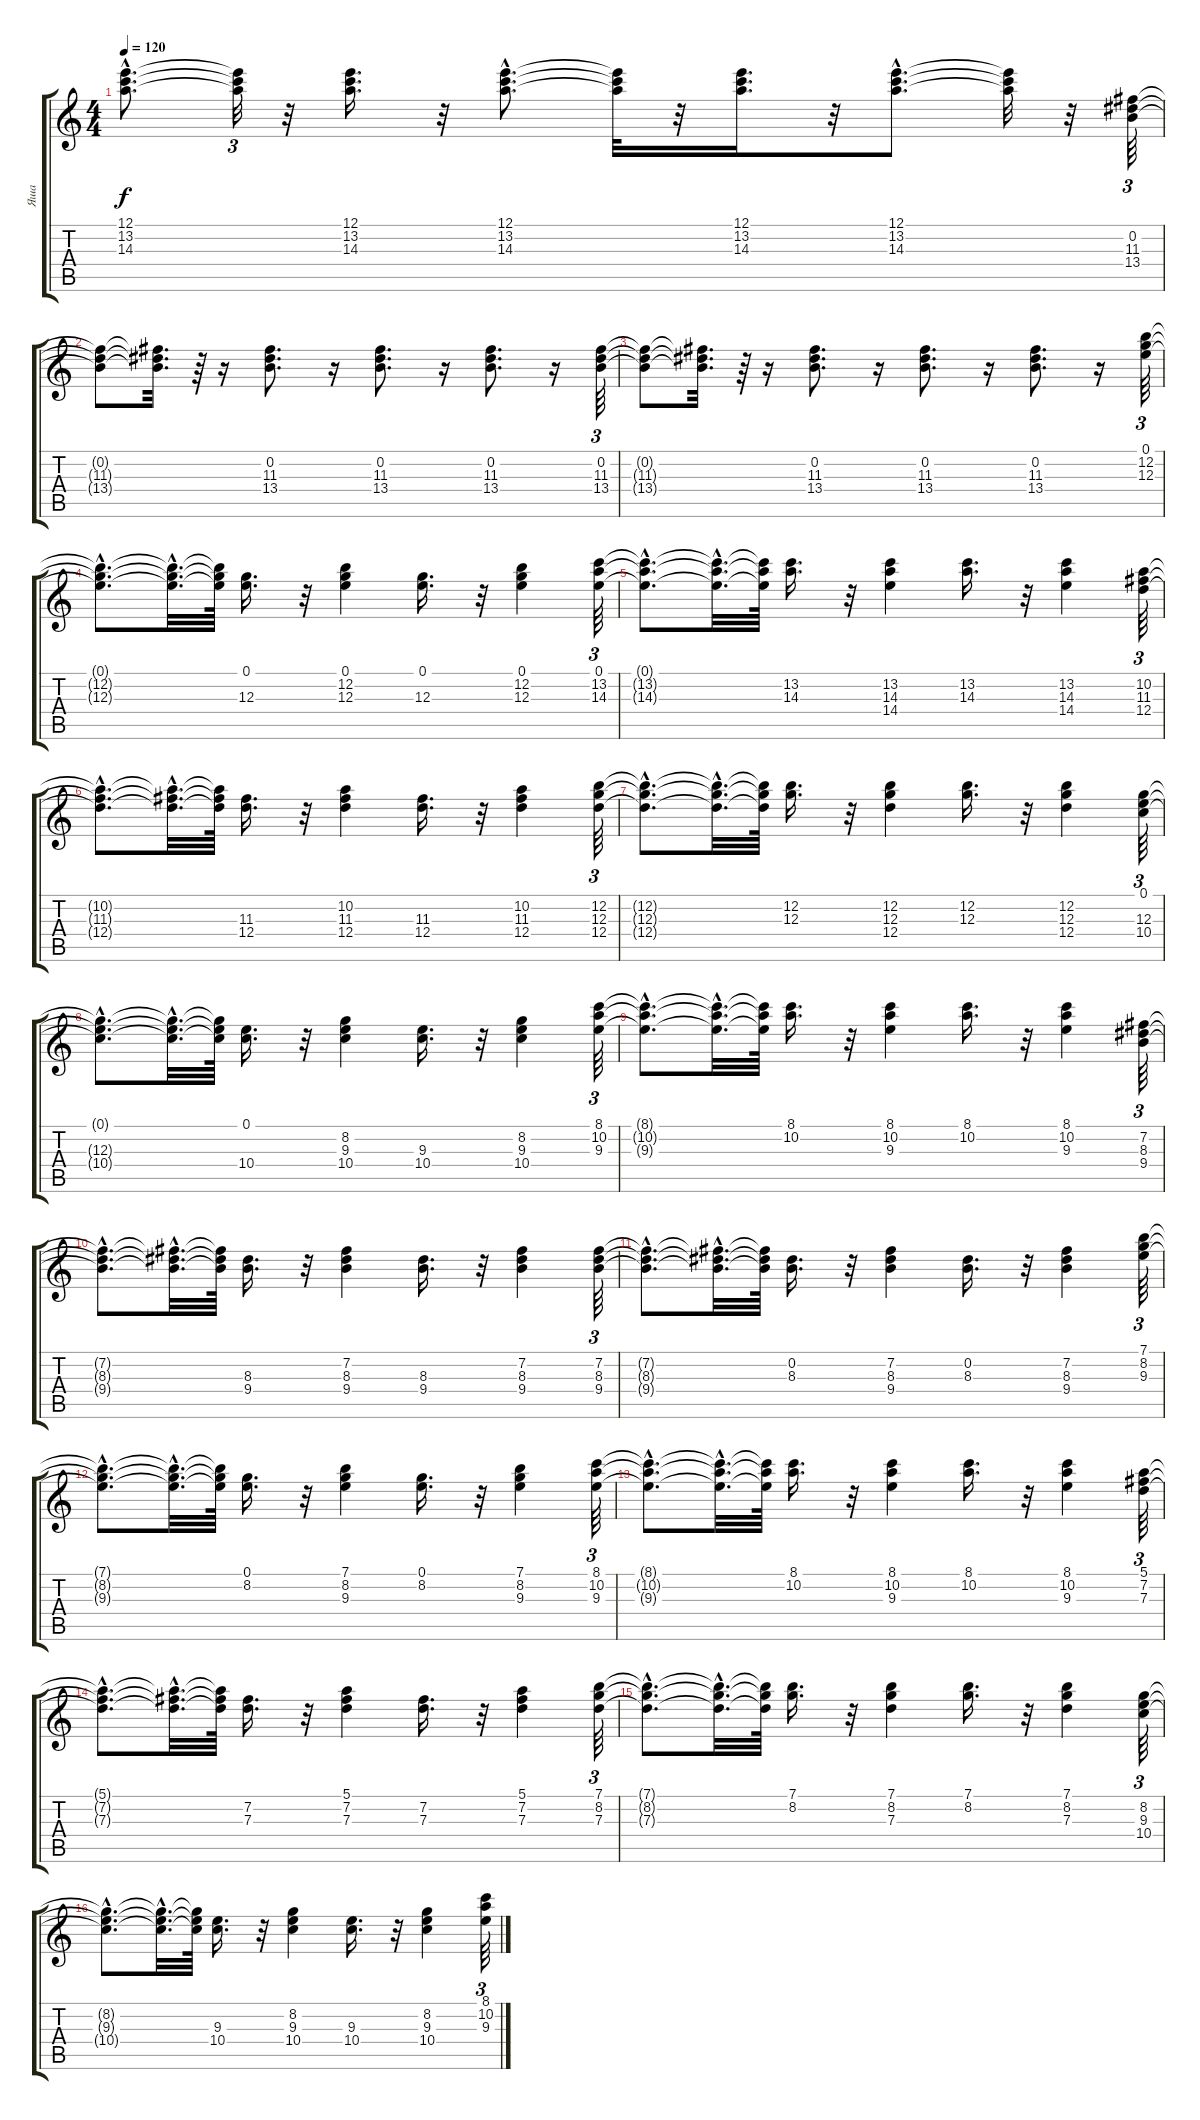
\track ("Яша" "Яша") {instrument acousticguitarnylon}
\staff {score tabs}
\tuning (E4 B3 G3 D3 A2 E2) {hide}
\ts (4 4)
\tempo 120
\clef g2
\ks c
(12.1{hac t} 13.2{hac t} 14.3{hac t}).8{d dy f} (12.1{t} 13.2{t} 14.3{t}).32{tu (3 2)} r.32 (12.1 13.2 14.3).16{d} r.32 (12.1{hac} 13.2{hac} 14.3{hac}).8{d} (12.1{t} 13.2{t} 14.3{t}).32 r.32 (12.1 13.2 14.3).16{d} r.32 (12.1{hac} 13.2{hac} 14.3{hac}).8{d} (12.1{t} 13.2{t} 14.3{t}).32 r.32 (0.2 11.3 13.4).64{tu (3 2)} |
(0.2{t} 11.3{t} 13.4{t}).8 (0.2{t} 11.3{t} 13.4{t}).32{d} r.64 r.16 (0.2 11.3 13.4).8{d} r.16 (0.2 11.3 13.4).8{d} r.16 (0.2 11.3 13.4).8{d} r.16 (0.2 11.3 13.4).64{tu (3 2)} |
(0.2{t} 11.3{t} 13.4{t}).8 (0.2{t} 11.3{t} 13.4{t}).32{d} r.64 r.16 (0.2 11.3 13.4).8{d} r.16 (0.2 11.3 13.4).8{d} r.16 (0.2 11.3 13.4).8{d} r.16 (0.1 12.2 12.3).64{tu (3 2)} |
(0.1{hac t} 12.2{hac t} 12.3{hac t}).8{d} (0.1{hac t} 12.2{hac t} 12.3{hac t}).32{d} (0.1{t} 12.2{t} 12.3{t}).64 (0.1 12.3).16{d} r.32 (0.1 12.2 12.3).4 (0.1 12.3).16{d} r.32 (0.1 12.2 12.3).4 (0.1 13.2 14.3).64{tu (3 2)} |
(0.1{hac t} 13.2{hac t} 14.3{hac t}).8{d} (0.1{hac t} 13.2{hac t} 14.3{hac t}).32{d} (0.1{t} 13.2{t} 14.3{t}).64 (13.2 14.3).16{d} r.32 (13.2 14.3 14.4).4 (13.2 14.3).16{d} r.32 (13.2 14.3 14.4).4 (10.2 11.3 12.4).64{tu (3 2)} |
(10.2{hac t} 11.3{hac t} 12.4{hac t}).8{d} (10.2{hac t} 11.3{hac t} 12.4{hac t}).32{d} (10.2{t} 11.3{t} 12.4{t}).64 (11.3 12.4).16{d} r.32 (10.2 11.3 12.4).4 (11.3 12.4).16{d} r.32 (10.2 11.3 12.4).4 (12.2 12.3 12.4).64{tu (3 2)} |
(12.2{hac t} 12.3{hac t} 12.4{hac t}).8{d} (12.2{hac t} 12.3{hac t} 12.4{hac t}).32{d} (12.2{t} 12.3{t} 12.4{t}).64 (12.2 12.3).16{d} r.32 (12.2 12.3 12.4).4 (12.2 12.3).16{d} r.32 (12.2 12.3 12.4).4 (0.1 12.3 10.4).64{tu (3 2)} |
(0.1{hac t} 12.3{hac t} 10.4{hac t}).8{d} (0.1{hac t} 12.3{hac t} 10.4{hac t}).32{d} (0.1{t} 12.3{t} 10.4{t}).64 (0.1 10.4).16{d} r.32 (8.2 9.3 10.4).4 (9.3 10.4).16{d} r.32 (8.2 9.3 10.4).4 (8.1 10.2 9.3).64{tu (3 2)} |
(8.1{hac t} 10.2{hac t} 9.3{hac t}).8{d} (8.1{hac t} 10.2{hac t} 9.3{hac t}).32{d} (8.1{t} 10.2{t} 9.3{t}).64 (8.1 10.2).16{d} r.32 (8.1 10.2 9.3).4 (8.1 10.2).16{d} r.32 (8.1 10.2 9.3).4 (7.2 8.3 9.4).64{tu (3 2)} |
(7.2{hac t} 8.3{hac t} 9.4{hac t}).8{d} (7.2{hac t} 8.3{hac t} 9.4{hac t}).32{d} (7.2{t} 8.3{t} 9.4{t}).64 (8.3 9.4).16{d} r.32 (7.2 8.3 9.4).4 (8.3 9.4).16{d} r.32 (7.2 8.3 9.4).4 (7.2 8.3 9.4).64{tu (3 2)} |
(7.2{hac t} 8.3{hac t} 9.4{hac t}).8{d} (7.2{hac t} 8.3{hac t} 9.4{hac t}).32{d} (7.2{t} 8.3{t} 9.4{t}).64 (0.2 8.3).16{d} r.32 (7.2 8.3 9.4).4 (0.2 8.3).16{d} r.32 (7.2 8.3 9.4).4 (7.1 8.2 9.3).64{tu (3 2)} |
(7.1{hac t} 8.2{hac t} 9.3{hac t}).8{d} (7.1{hac t} 8.2{hac t} 9.3{hac t}).32{d} (7.1{t} 8.2{t} 9.3{t}).64 (0.1 8.2).16{d} r.32 (7.1 8.2 9.3).4 (0.1 8.2).16{d} r.32 (7.1 8.2 9.3).4 (8.1 10.2 9.3).64{tu (3 2)} |
(8.1{hac t} 10.2{hac t} 9.3{hac t}).8{d} (8.1{hac t} 10.2{hac t} 9.3{hac t}).32{d} (8.1{t} 10.2{t} 9.3{t}).64 (8.1 10.2).16{d} r.32 (8.1 10.2 9.3).4 (8.1 10.2).16{d} r.32 (8.1 10.2 9.3).4 (5.1 7.2 7.3).64{tu (3 2)} |
(5.1{hac t} 7.2{hac t} 7.3{hac t}).8{d} (5.1{hac t} 7.2{hac t} 7.3{hac t}).32{d} (5.1{t} 7.2{t} 7.3{t}).64 (7.2 7.3).16{d} r.32 (5.1 7.2 7.3).4 (7.2 7.3).16{d} r.32 (5.1 7.2 7.3).4 (7.1 8.2 7.3).64{tu (3 2)} |
(7.1{hac t} 8.2{hac t} 7.3{hac t}).8{d} (7.1{hac t} 8.2{hac t} 7.3{hac t}).32{d} (7.1{t} 8.2{t} 7.3{t}).64 (7.1 8.2).16{d} r.32 (7.1 8.2 7.3).4 (7.1 8.2).16{d} r.32 (7.1 8.2 7.3).4 (8.2 9.3 10.4).64{tu (3 2)} |
(8.2{hac t} 9.3{hac t} 10.4{hac t}).8{d} (8.2{hac t} 9.3{hac t} 10.4{hac t}).32{d} (8.2{t} 9.3{t} 10.4{t}).64 (9.3 10.4).16{d} r.32 (8.2 9.3 10.4).4 (9.3 10.4).16{d} r.32 (8.2 9.3 10.4).4 (8.1 10.2 9.3).64{tu (3 2)}
